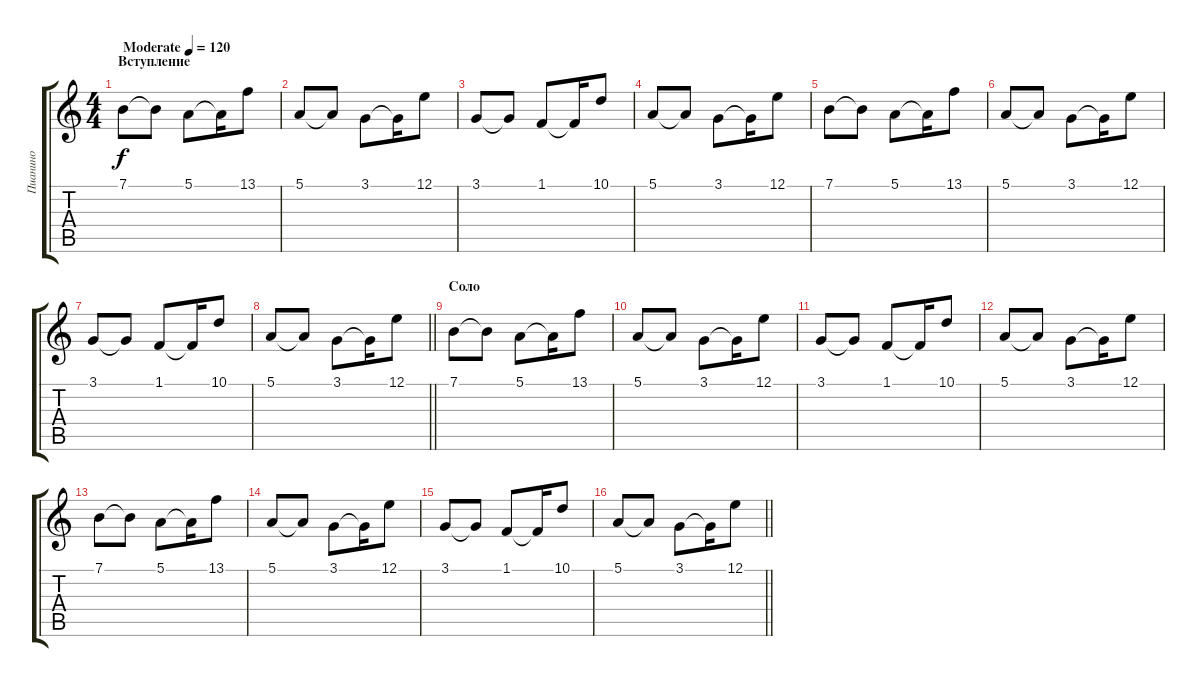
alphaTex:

\track ("Пианино" "Пианино") {instrument acousticgrandpiano}
\staff {score tabs}
\tuning (E4 B3 G3 D3 A2 E2) {hide}
\ts (4 4)
\section ("" "Вступление")
\tempo (120 "Moderate")
\clef g2
\ks c
7.1.8{dy f instrument acousticgrandpiano} 7.1{t}.8 5.1.8 5.1{t}.16 13.1.8 |
5.1.8 5.1{t}.8 3.1.8 3.1{t}.16 12.1.8 |
3.1.8 3.1{t}.8 1.1.8 1.1{t}.16 10.1.8 |
5.1.8 5.1{t}.8 3.1.8 3.1{t}.16 12.1.8 |
7.1.8 7.1{t}.8 5.1.8 5.1{t}.16 13.1.8 |
5.1.8 5.1{t}.8 3.1.8 3.1{t}.16 12.1.8 |
3.1.8 3.1{t}.8 1.1.8 1.1{t}.16 10.1.8 |
\barLineRight lightlight
5.1.8 5.1{t}.8 3.1.8 3.1{t}.16 12.1.8 |
\section ("" "Соло")
7.1.8 7.1{t}.8 5.1.8 5.1{t}.16 13.1.8 |
5.1.8 5.1{t}.8 3.1.8 3.1{t}.16 12.1.8 |
3.1.8 3.1{t}.8 1.1.8 1.1{t}.16 10.1.8 |
5.1.8 5.1{t}.8 3.1.8 3.1{t}.16 12.1.8 |
7.1.8 7.1{t}.8 5.1.8 5.1{t}.16 13.1.8 |
5.1.8 5.1{t}.8 3.1.8 3.1{t}.16 12.1.8 |
3.1.8 3.1{t}.8 1.1.8 1.1{t}.16 10.1.8 |
\barLineRight lightlight
5.1.8 5.1{t}.8 3.1.8 3.1{t}.16 12.1.8
